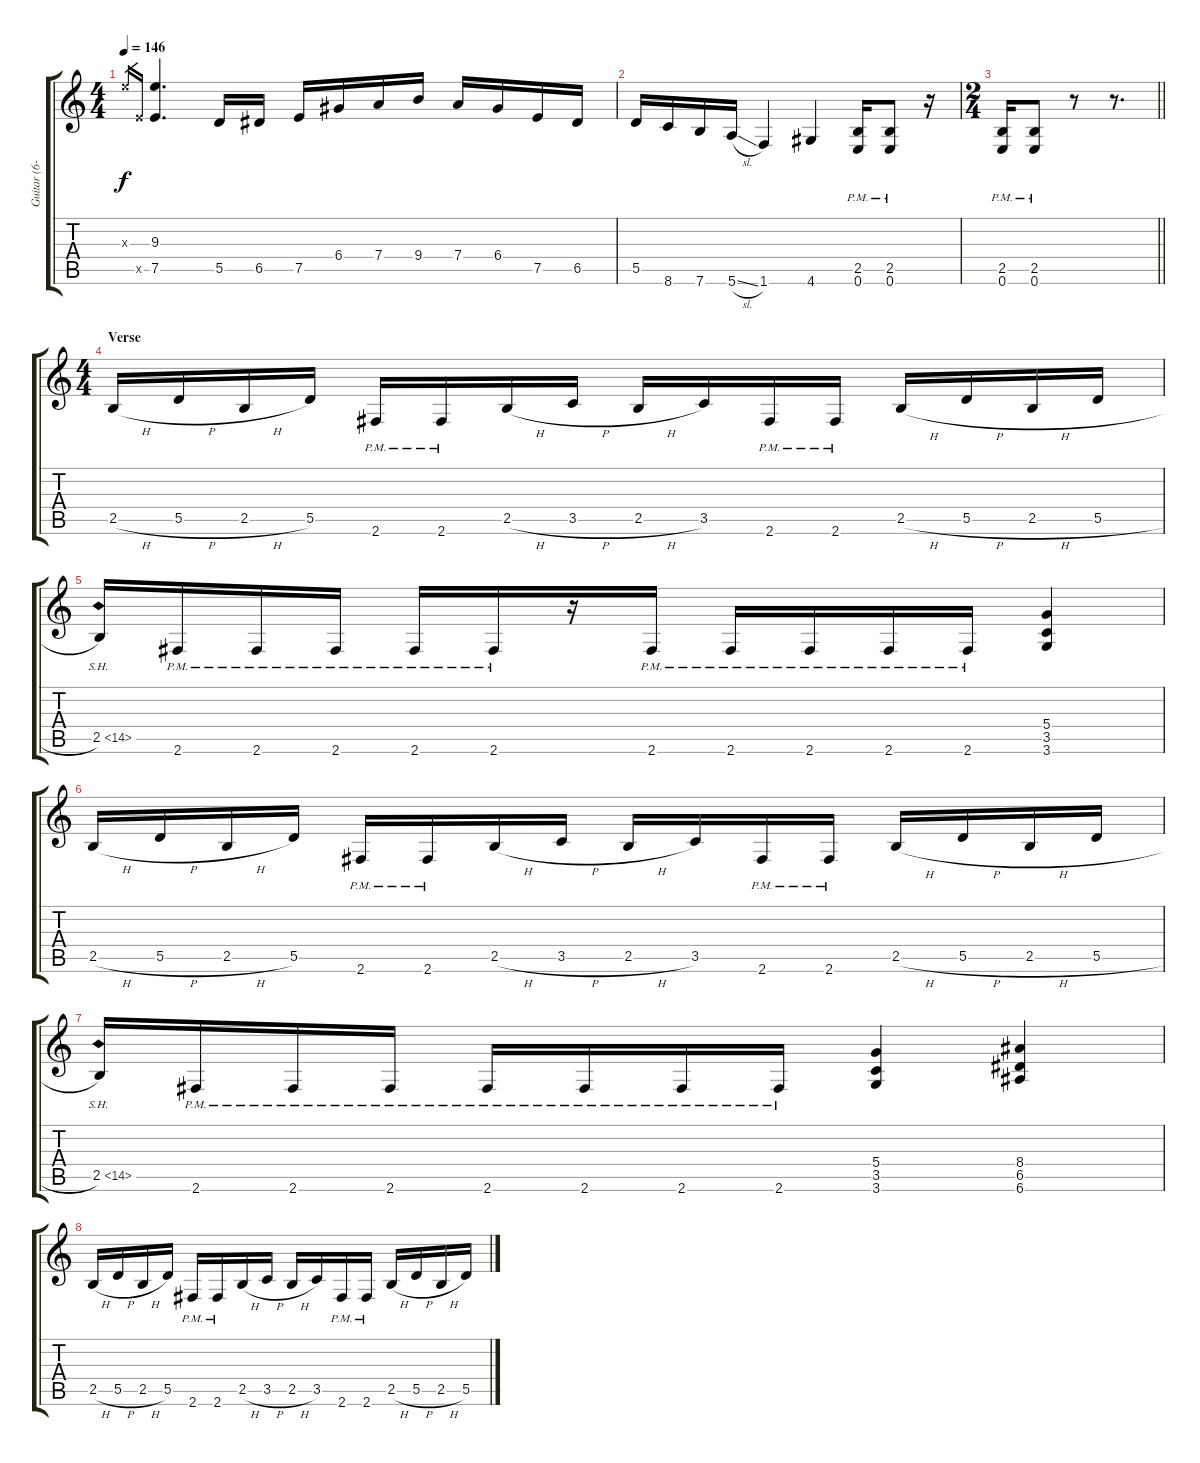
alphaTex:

\track ("Guitar (6-string)" "Guitar (6-") {instrument distortionguitar}
\staff {score tabs}
\tuning (E4 B3 G3 D3 A2 E2) {hide}
\ts (4 4)
\tempo 146
\clef g2
\ks c
9.3{x}.16{gr dy f} 7.5{x}.16{gr} (9.3 7.5).4{d} 5.5.16 6.5.16 7.5.16 6.4.16 7.4.16 9.4.16 7.4.16 6.4.16 7.5.16 6.5.16 |
5.5.16 8.6.16 7.6.16 5.6{sl}.16 1.6.4 4.6.4 (2.5{pm} 0.6{pm}).16 (2.5{pm} 0.6{pm}).8 r.16 |
\ts (2 4)
\barLineRight lightlight
(2.5{pm} 0.6{pm}).16 (2.5{pm} 0.6{pm}).8 r.8 r.8{d} |
\ts (4 4)
\section ("" "Verse")
2.5{h}.16 5.5{h}.16 2.5{h}.16 5.5.16 2.6{pm}.16 2.6{pm}.16 2.5{h}.16 3.5{h}.16 2.5{h}.16 3.5.16 2.6{pm}.16 2.6{pm}.16 2.5{h}.16 5.5{h}.16 2.5{h}.16 5.5{h}.16 |
2.5{sh 12}.16 2.6{pm}.16 2.6{pm}.16 2.6{pm}.16 2.6{pm}.16 2.6{pm}.16 r.16 2.6{pm}.16 2.6{pm}.16 2.6{pm}.16 2.6{pm}.16 2.6{pm}.16 (5.4 3.5 3.6).4 |
2.5{h}.16 5.5{h}.16 2.5{h}.16 5.5.16 2.6{pm}.16 2.6{pm}.16 2.5{h}.16 3.5{h}.16 2.5{h}.16 3.5.16 2.6{pm}.16 2.6{pm}.16 2.5{h}.16 5.5{h}.16 2.5{h}.16 5.5{h}.16 |
2.5{sh 12}.16 2.6{pm}.16 2.6{pm}.16 2.6{pm}.16 2.6{pm}.16 2.6{pm}.16 2.6{pm}.16 2.6{pm}.16 (5.4 3.5 3.6).4 (8.4 6.5 6.6).4 |
2.5{h}.16 5.5{h}.16 2.5{h}.16 5.5.16 2.6{pm}.16 2.6{pm}.16 2.5{h}.16 3.5{h}.16 2.5{h}.16 3.5.16 2.6{pm}.16 2.6{pm}.16 2.5{h}.16 5.5{h}.16 2.5{h}.16 5.5{h}.16
